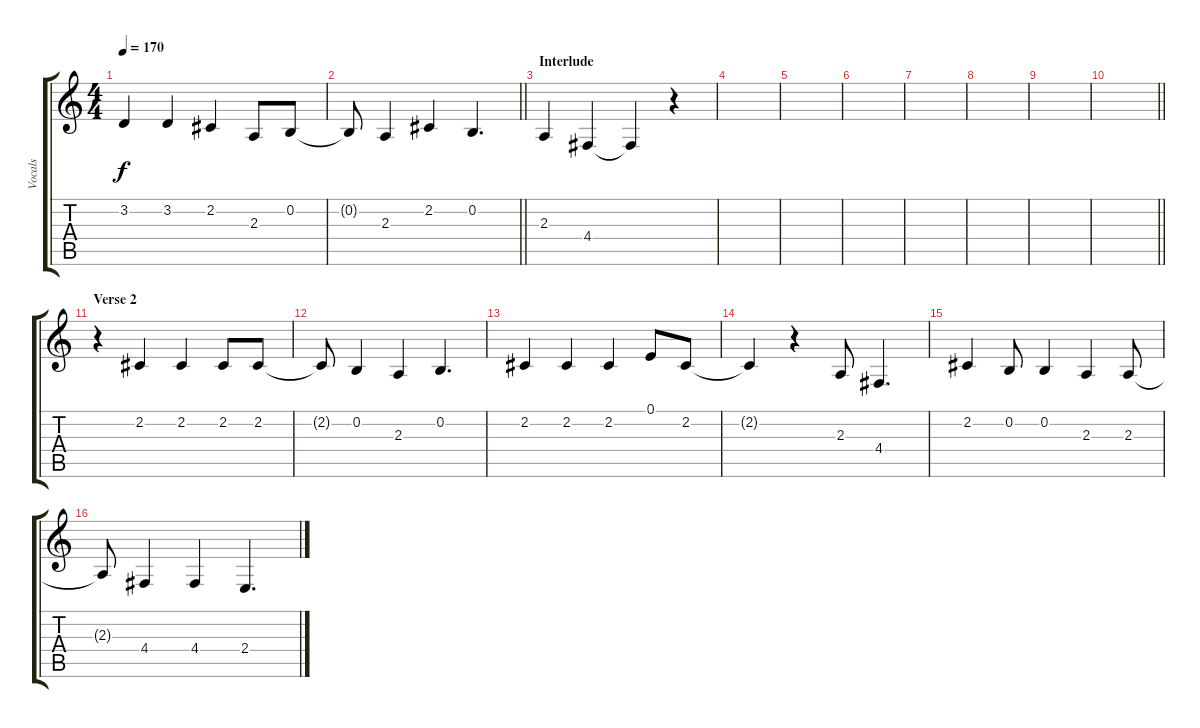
\track ("Vocals" "Vocals") {instrument altosax}
\staff {score tabs}
\tuning (E4 B3 G3 D3 A2 E2) {hide}
\ts (4 4)
\tempo 170
\clef g2
\ks c
3.2.4{dy f} 3.2.4 2.2.4 2.3.8 0.2.8 |
\barLineRight lightlight
0.2{t}.8 2.3.4 2.2.4 0.2.4{d} |
\section ("" "Interlude")
2.3.4 4.4.4 4.4{t}.4 r.4 |
|
|
|
|
|
|
\barLineRight lightlight
|
\section ("" "Verse 2")
r.4 2.2.4 2.2.4 2.2.8 2.2.8 |
2.2{t}.8 0.2.4 2.3.4 0.2.4{d} |
2.2.4 2.2.4 2.2.4 0.1.8 2.2.8 |
2.2{t}.4 r.4 2.3.8 4.4.4{d} |
2.2.4 0.2.8 0.2.4 2.3.4 2.3.8 |
2.3{t}.8 4.4.4 4.4.4 2.4.4{d}
